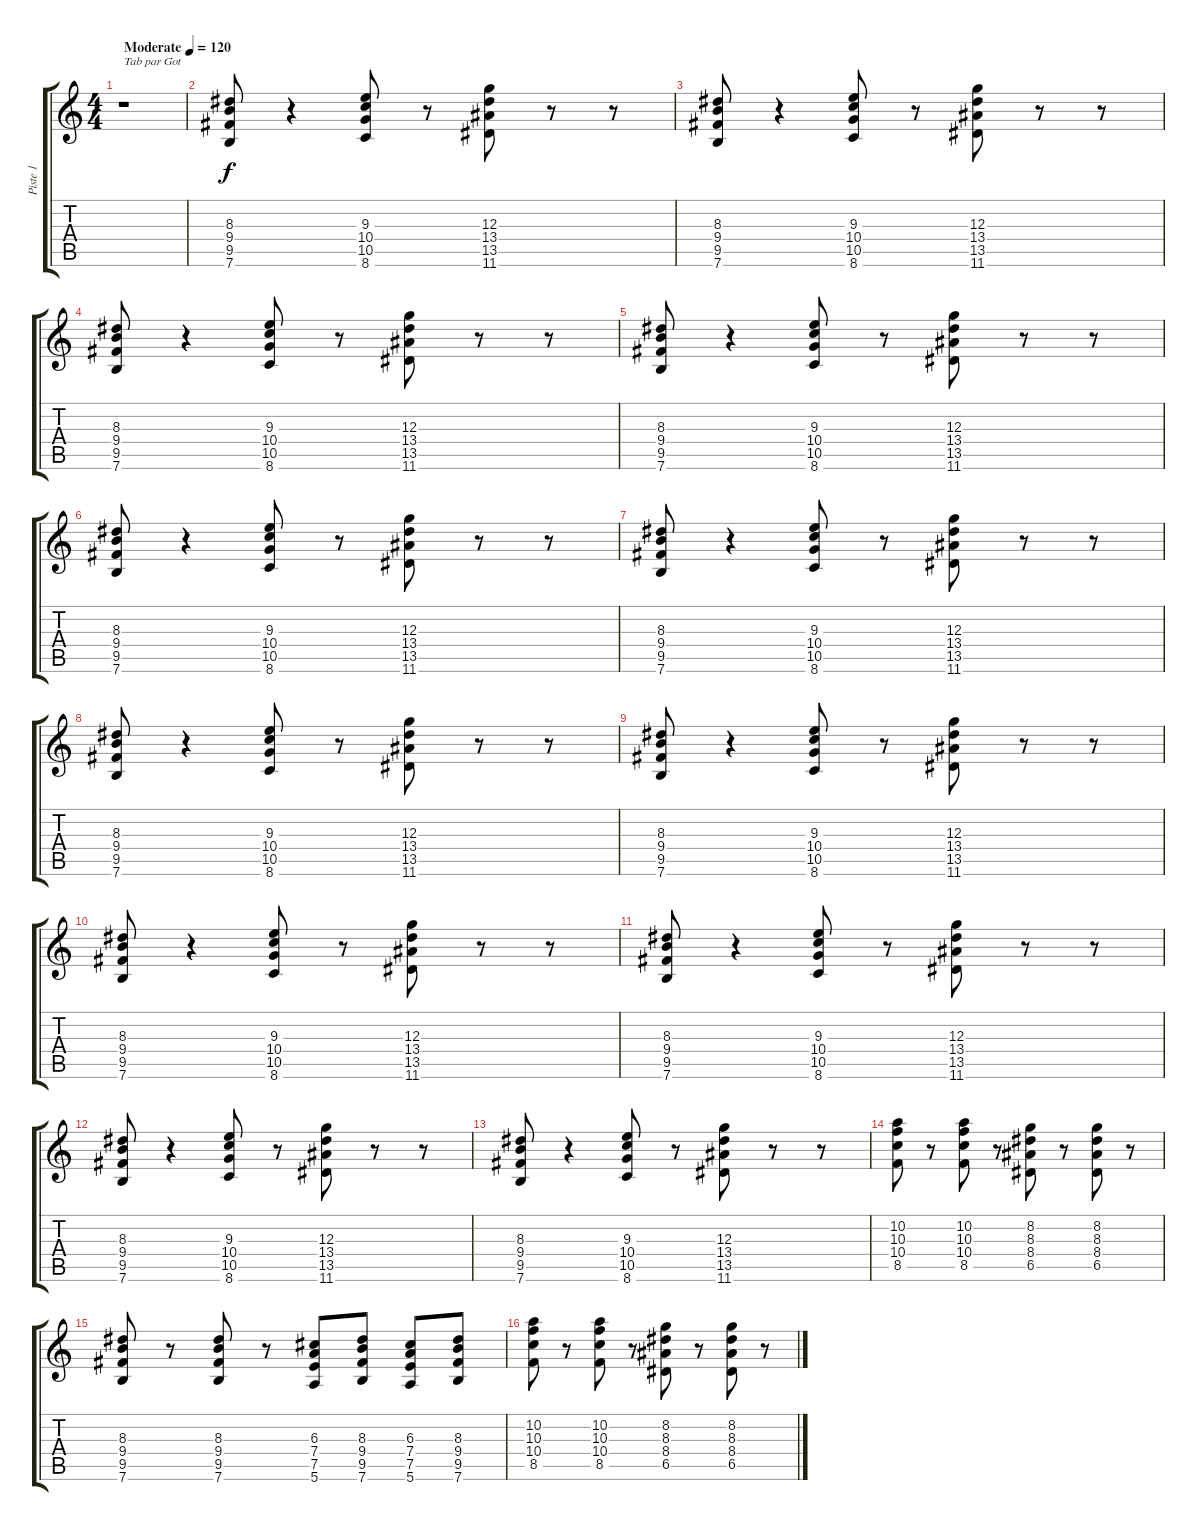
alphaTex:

\track ("Piste 1" "Piste 1") {instrument overdrivenguitar}
\staff {score tabs}
\tuning (E4 B3 G3 D3 A2 E2) {hide}
\ts (4 4)
\tempo (120 "Moderate")
\clef g2
\ks c
r.1{txt "Tab par Got" dy f instrument overdrivenguitar} |
(8.3 9.4 9.5 7.6).8 r.4 (9.3 10.4 10.5 8.6).8 r.8 (12.3 13.4 13.5 11.6).8 r.8 r.8 |
(8.3 9.4 9.5 7.6).8 r.4 (9.3 10.4 10.5 8.6).8 r.8 (12.3 13.4 13.5 11.6).8 r.8 r.8 |
(8.3 9.4 9.5 7.6).8 r.4 (9.3 10.4 10.5 8.6).8 r.8 (12.3 13.4 13.5 11.6).8 r.8 r.8 |
(8.3 9.4 9.5 7.6).8 r.4 (9.3 10.4 10.5 8.6).8 r.8 (12.3 13.4 13.5 11.6).8 r.8 r.8 |
(8.3 9.4 9.5 7.6).8 r.4 (9.3 10.4 10.5 8.6).8 r.8 (12.3 13.4 13.5 11.6).8 r.8 r.8 |
(8.3 9.4 9.5 7.6).8 r.4 (9.3 10.4 10.5 8.6).8 r.8 (12.3 13.4 13.5 11.6).8 r.8 r.8 |
(8.3 9.4 9.5 7.6).8 r.4 (9.3 10.4 10.5 8.6).8 r.8 (12.3 13.4 13.5 11.6).8 r.8 r.8 |
(8.3 9.4 9.5 7.6).8 r.4 (9.3 10.4 10.5 8.6).8 r.8 (12.3 13.4 13.5 11.6).8 r.8 r.8 |
(8.3 9.4 9.5 7.6).8 r.4 (9.3 10.4 10.5 8.6).8 r.8 (12.3 13.4 13.5 11.6).8 r.8 r.8 |
(8.3 9.4 9.5 7.6).8 r.4 (9.3 10.4 10.5 8.6).8 r.8 (12.3 13.4 13.5 11.6).8 r.8 r.8 |
(8.3 9.4 9.5 7.6).8 r.4 (9.3 10.4 10.5 8.6).8 r.8 (12.3 13.4 13.5 11.6).8 r.8 r.8 |
(8.3 9.4 9.5 7.6).8 r.4 (9.3 10.4 10.5 8.6).8 r.8 (12.3 13.4 13.5 11.6).8 r.8 r.8 |
(10.2 10.3 10.4 8.5).8 r.8 (10.2 10.3 10.4 8.5).8 r.8 (8.2 8.3 8.4 6.5).8 r.8 (8.2 8.3 8.4 6.5).8 r.8 |
(8.3 9.4 9.5 7.6).8 r.8 (8.3 9.4 9.5 7.6).8 r.8 (6.3 7.4 7.5 5.6).8 (8.3 9.4 9.5 7.6).8 (6.3 7.4 7.5 5.6).8 (8.3 9.4 9.5 7.6).8 |
(10.2 10.3 10.4 8.5).8 r.8 (10.2 10.3 10.4 8.5).8 r.8 (8.2 8.3 8.4 6.5).8 r.8 (8.2 8.3 8.4 6.5).8 r.8
